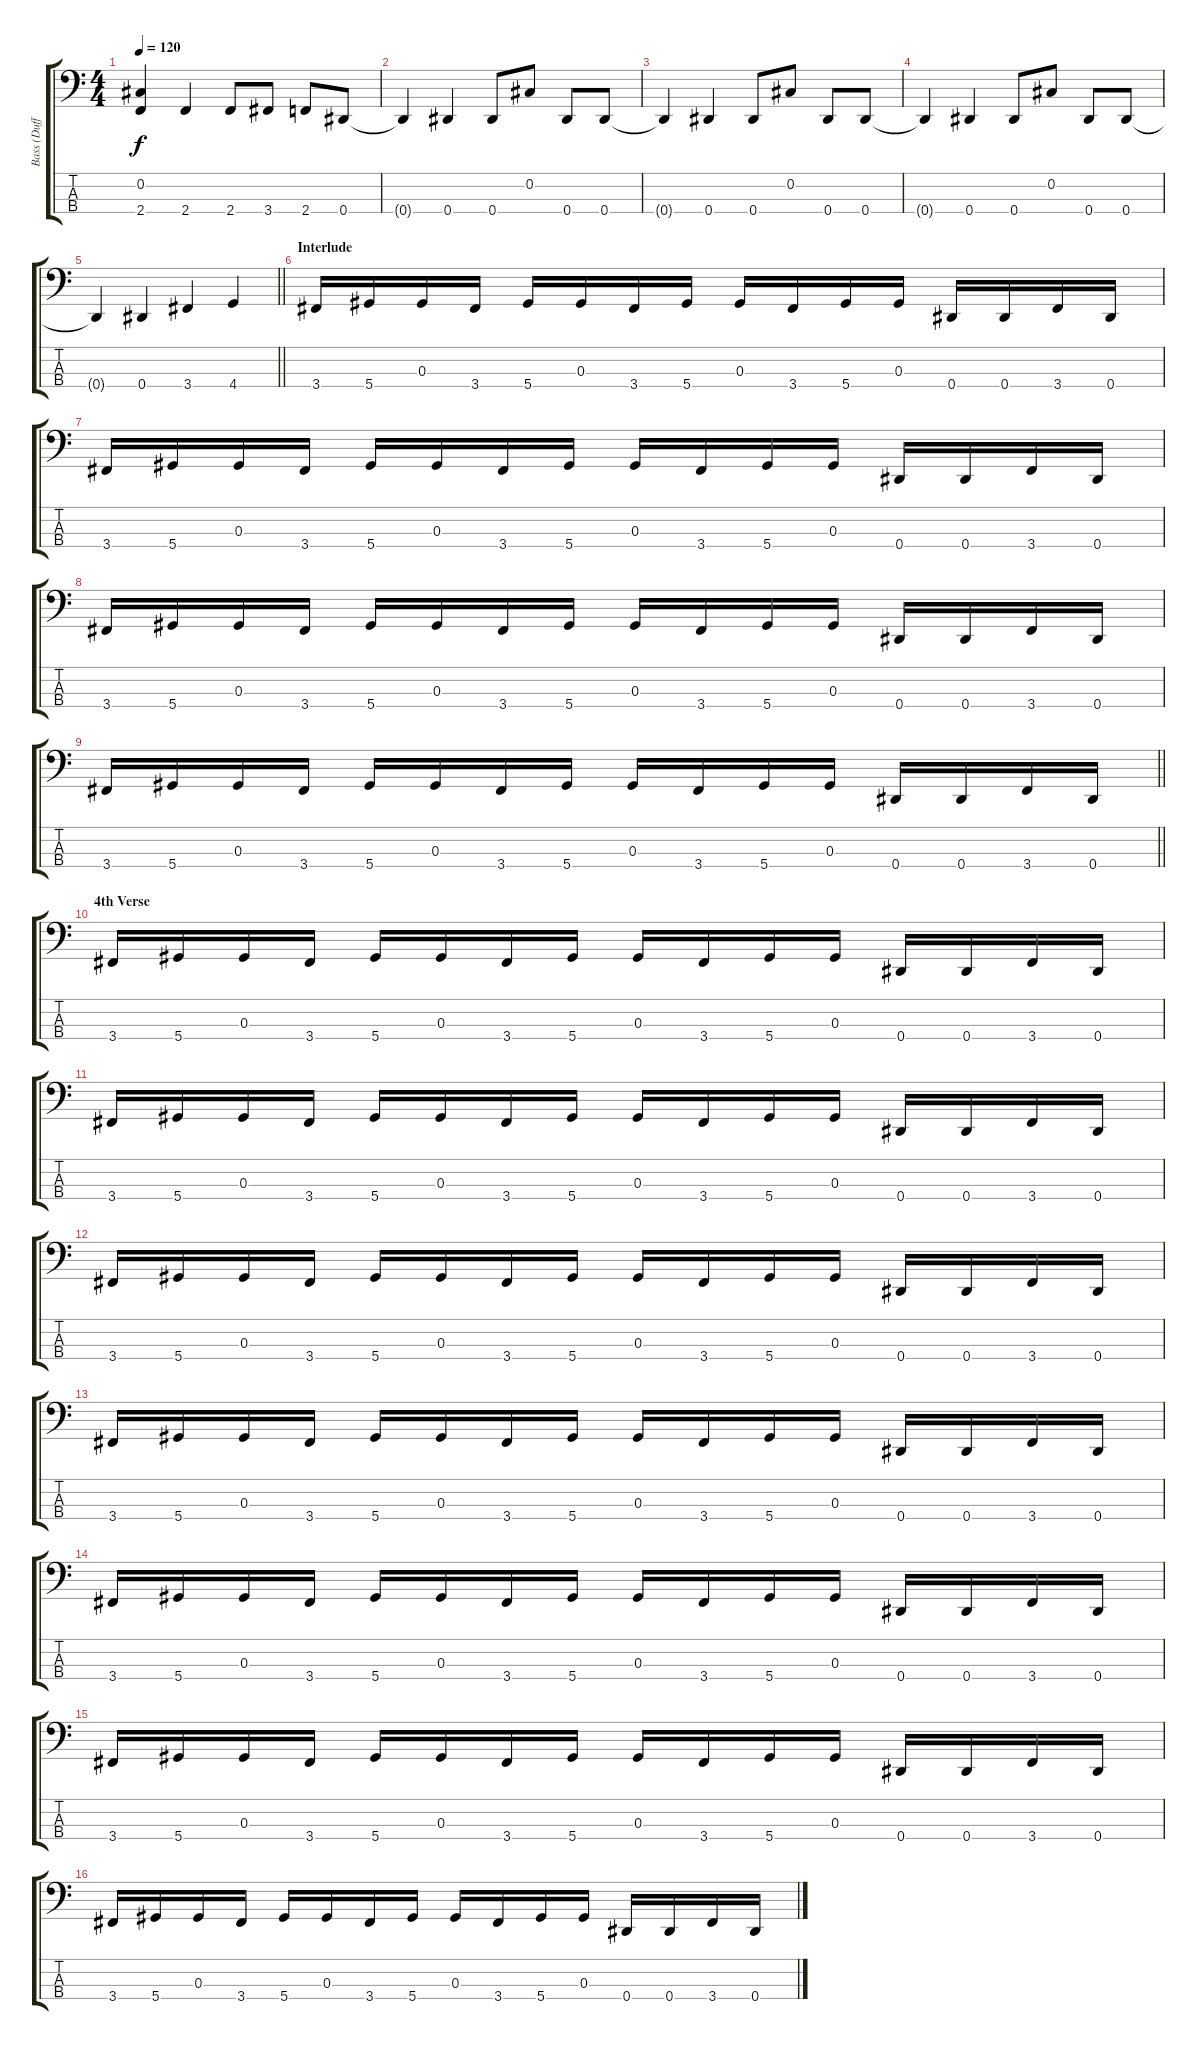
\track ("Bass (Duff)" "Bass (Duff") {instrument electricbasspick}
\staff {score tabs}
\tuning (Gb2 Db2 Ab1 Eb1) {hide}
\ts (4 4)
\tempo 120
\clef f4
\ks c
(0.2 2.4{t}).4{dy f} 2.4.4 2.4.8 3.4.8 2.4.8 0.4.8 |
0.4{t}.4 0.4.4 0.4.8 0.2.8 0.4.8 0.4.8 |
0.4{t}.4 0.4.4 0.4.8 0.2.8 0.4.8 0.4.8 |
0.4{t}.4 0.4.4 0.4.8 0.2.8 0.4.8 0.4.8 |
\barLineRight lightlight
0.4{t}.4 0.4.4 3.4.4 4.4.4 |
\section ("" "Interlude")
3.4.16 5.4.16 0.3.16 3.4.16 5.4.16 0.3.16 3.4.16 5.4.16 0.3.16 3.4.16 5.4.16 0.3.16 0.4.16 0.4.16 3.4.16 0.4.16 |
3.4.16 5.4.16 0.3.16 3.4.16 5.4.16 0.3.16 3.4.16 5.4.16 0.3.16 3.4.16 5.4.16 0.3.16 0.4.16 0.4.16 3.4.16 0.4.16 |
3.4.16 5.4.16 0.3.16 3.4.16 5.4.16 0.3.16 3.4.16 5.4.16 0.3.16 3.4.16 5.4.16 0.3.16 0.4.16 0.4.16 3.4.16 0.4.16 |
\barLineRight lightlight
3.4.16 5.4.16 0.3.16 3.4.16 5.4.16 0.3.16 3.4.16 5.4.16 0.3.16 3.4.16 5.4.16 0.3.16 0.4.16 0.4.16 3.4.16 0.4.16 |
\section ("" "4th Verse")
3.4.16 5.4.16 0.3.16 3.4.16 5.4.16 0.3.16 3.4.16 5.4.16 0.3.16 3.4.16 5.4.16 0.3.16 0.4.16 0.4.16 3.4.16 0.4.16 |
3.4.16 5.4.16 0.3.16 3.4.16 5.4.16 0.3.16 3.4.16 5.4.16 0.3.16 3.4.16 5.4.16 0.3.16 0.4.16 0.4.16 3.4.16 0.4.16 |
3.4.16 5.4.16 0.3.16 3.4.16 5.4.16 0.3.16 3.4.16 5.4.16 0.3.16 3.4.16 5.4.16 0.3.16 0.4.16 0.4.16 3.4.16 0.4.16 |
3.4.16 5.4.16 0.3.16 3.4.16 5.4.16 0.3.16 3.4.16 5.4.16 0.3.16 3.4.16 5.4.16 0.3.16 0.4.16 0.4.16 3.4.16 0.4.16 |
3.4.16 5.4.16 0.3.16 3.4.16 5.4.16 0.3.16 3.4.16 5.4.16 0.3.16 3.4.16 5.4.16 0.3.16 0.4.16 0.4.16 3.4.16 0.4.16 |
3.4.16 5.4.16 0.3.16 3.4.16 5.4.16 0.3.16 3.4.16 5.4.16 0.3.16 3.4.16 5.4.16 0.3.16 0.4.16 0.4.16 3.4.16 0.4.16 |
3.4.16 5.4.16 0.3.16 3.4.16 5.4.16 0.3.16 3.4.16 5.4.16 0.3.16 3.4.16 5.4.16 0.3.16 0.4.16 0.4.16 3.4.16 0.4.16
